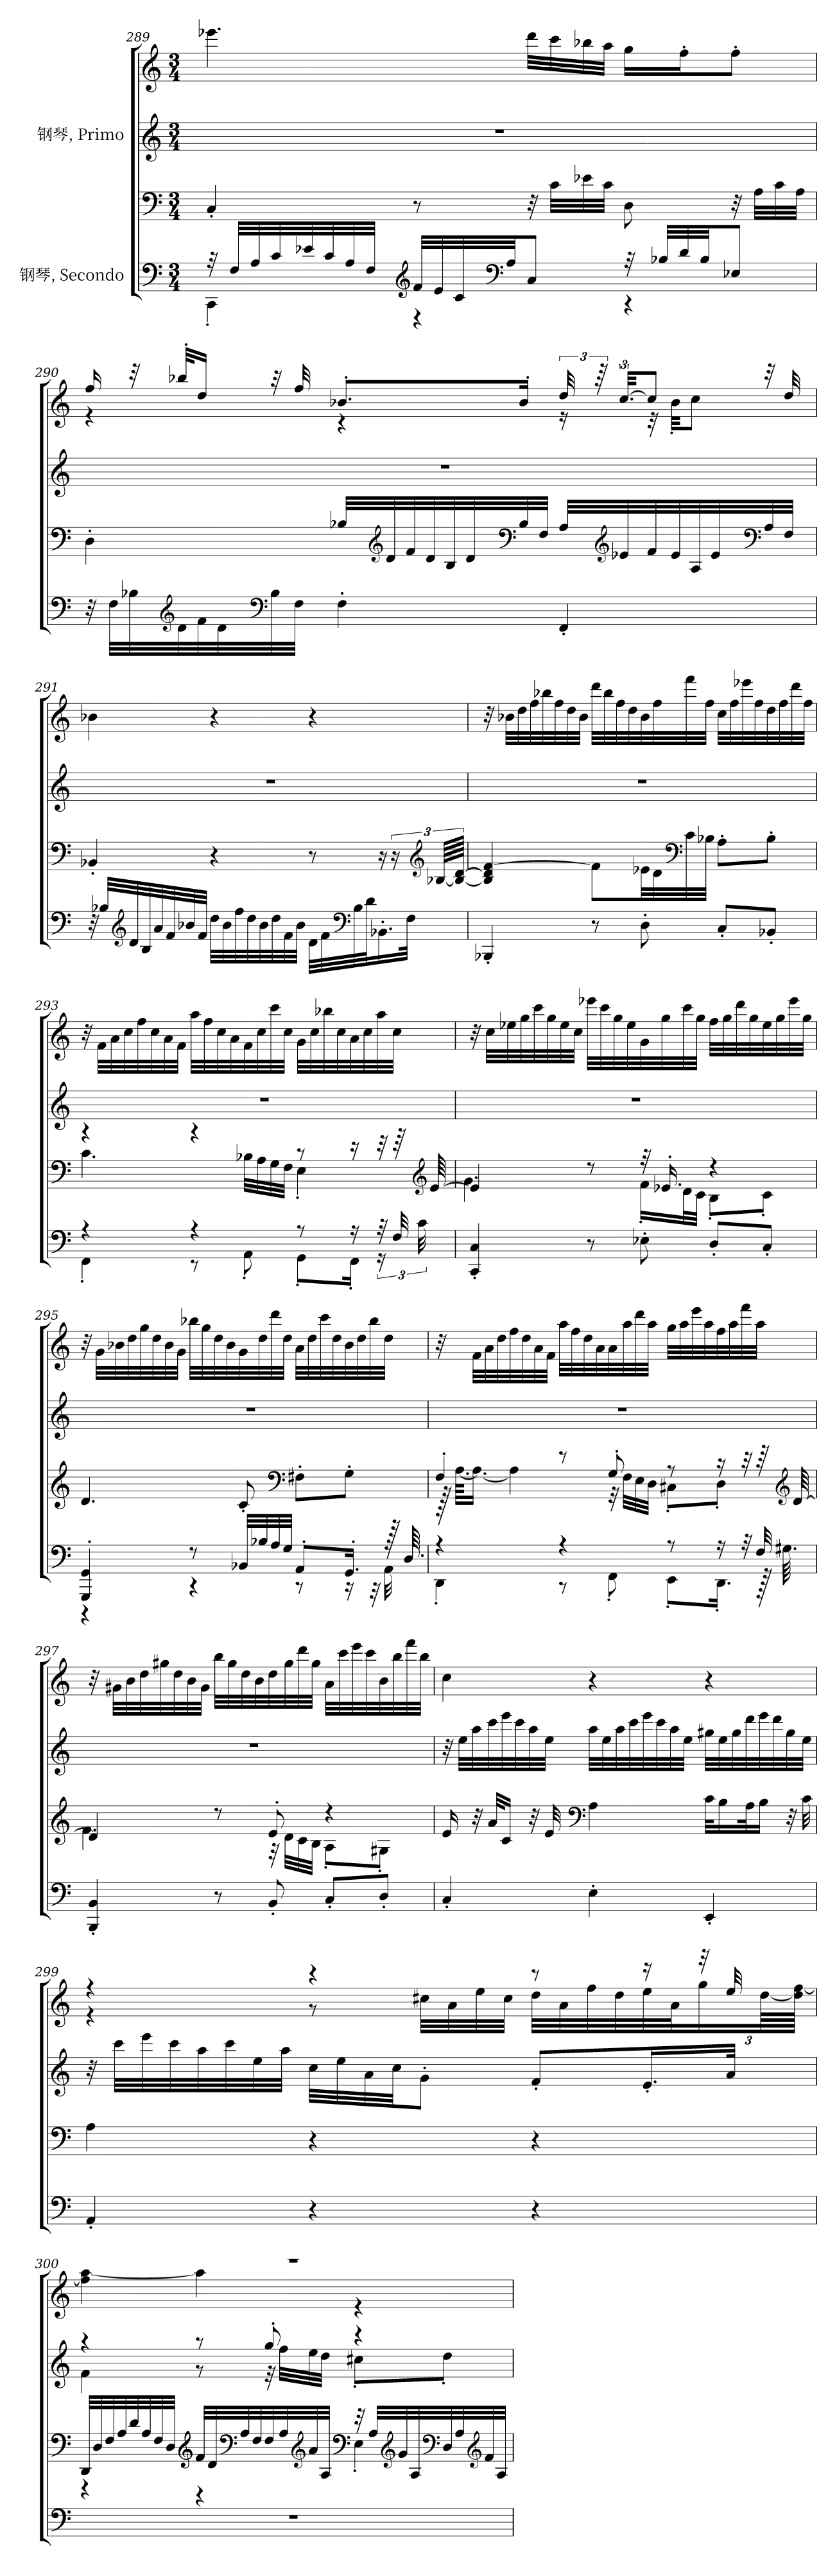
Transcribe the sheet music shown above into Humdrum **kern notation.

**kern	**kern	**kern	**kern
*part2	*part2	*part1	*part1
*staff4	*staff3	*staff2	*staff1
*I"钢琴, Secondo	*	*I"钢琴, Primo	*
!!LO:LB:g=z
*clefF4	*clefF4	*clefG2	*clefG2
*k[]	*k[]	*k[]	*k[]
*M3/4	*M3/4	*M3/4	*M3/4
=289	=289	=289	=289
*^	*	*	*
32r	4CC'\	4C'/	2.r	4.eee-X\
32F/LLL	.	.	.	.
32A/	.	.	.	.
32c/	.	.	.	.
32e-X/	.	.	.	.
32c/	.	.	.	.
32A/	.	.	.	.
32F/JJJ	.	.	.	.
*clefG2	*	*	*	*
32f/LLL	4r	8r	.	.
32e-/	.	.	.	.
32c/	.	.	.	.
*clefF4	*	*	*	*
32A/JJ	.	.	.	.
8C/J	.	32r	.	32ddd\LLL
.	.	32c\LLL	.	32ccc\
.	.	32e-X\	.	32bb-X\
.	.	32c\JJJ	.	32aa\JJJ
32r	4r	8D\	.	16gg\LL
32B-X/LLL	.	.	.	.
32d/	.	.	.	16ff'\J
32B-/JJ	.	.	.	.
8E-X/J	.	32r	.	8ff'\J
.	.	32A\LLL	.	.
.	.	32c\	.	.
.	.	32A\JJJ	.	.
*v	*v	*	*	*
!!LO:PB:g=z
=290	=290	=290	=290
*	*	*	*^
32r	4D'\	2.r	16ff/	4r
32F\LLL	.	.	.	.
32B-X\	.	.	32r	.
*clefG2	*	*	*	*
32d\	.	.	32bb-X'/KLL	.
32f\	.	.	16dd/JJ	.
32d\	.	.	.	.
*clefF4	*	*	*	*
32B-\	.	.	32r	.
32F\JJJ	.	.	32ff/	.
4F'\	32B-X/LLL	.	8.b-X'/L	4r
*	*clefG2	*	*	*
.	32d/	.	.	.
.	32f/	.	.	.
.	32d/	.	.	.
.	32B-/	.	.	.
.	32d/	.	.	.
*	*clefF4	*	*	*
.	32B-/	.	16b-'/Jk	.
.	32F/JJJ	.	.	.
4FF'/	32A/LLL	.	48dd/	16r
.	.	.	96r	.
*	*clefG2	*	*	*
.	32e-X/	.	[48.cc/KKL	.
.	32f/	.	8cc/J]	32r
.	32e-/	.	.	32b-'\KKL
.	32A/	.	.	8cc\J
.	32e-/	.	.	.
*	*clefF4	*	*	*
.	32A/	.	32r	.
.	32F/JJJ	.	32dd/	.
*	*	*	*v	*v
!!LO:LB:g=z
=291	=291	=291	=291
32r	4BB-X'/	2.r	4b-X\
32B-X/LLL	.	.	.
*clefG2	*	*	*
32d/	.	.	.
32B-/	.	.	.
32a/	.	.	.
32f/	.	.	.
32b-X/	.	.	.
32f/JJJ	.	.	.
32dd\LLL	4r	.	4r
32b-\	.	.	.
32ff\	.	.	.
32dd\	.	.	.
32b-\	.	.	.
32dd\	.	.	.
32f\	.	.	.
32b-\JJJ	.	.	.
32d\LLL	8r	.	4r
32f\	.	.	.
*clefF4	*	*	*
32B-\	.	.	.
32d\J	.	.	.
16.BB-X'\	16r	.	.
.	24r	.	.
32F\JJk	.	.	.
*	*clefG2	*	*
.	[96B-X/LLLL	.	.
.	96B-/_ [96d/JJJJ	.	.
!!LO:LB:g=z
=292	=292	=292	=292
4BBB-X'/	4B-/] 4d/] [4f/	2.r	32r
.	.	.	32b-X\LLL
.	.	.	32dd\
.	.	.	32ff\
.	.	.	32bb-X\
.	.	.	32ff\
.	.	.	32dd\
.	.	.	32b-\JJJ
8r	8f\L]	.	32ddd\LLL
.	.	.	32bb-\
.	.	.	32ff\
.	.	.	32dd\
8D'\	32e-X\LL	.	32b-\
.	32d\	.	32ff\
*	*clefF4	*	*
.	32c\	.	32fff\
.	32B-X\JJJ	.	32ff\JJJ
8C'/L	8A'\L	.	32cc\LLL
.	.	.	32ff\
.	.	.	32eee-X\
.	.	.	32ff\
8BB-X'/J	8B-'\J	.	32dd\
.	.	.	32ff\
.	.	.	32ddd\
.	.	.	32ff\JJJ
!!LO:PB:g=z
=293	=293	=293	=293
*^	*^	*	*
4r	4FF'\	4r	4.c\	2.r	32r
.	.	.	.	.	32f\LLL
.	.	.	.	.	32a\
.	.	.	.	.	32cc\
.	.	.	.	.	32ff\
.	.	.	.	.	32cc\
.	.	.	.	.	32a\
.	.	.	.	.	32f\JJJ
4r	8r	4r	.	.	32aa\LLL
.	.	.	.	.	32ff\
.	.	.	.	.	32cc\
.	.	.	.	.	32a\
.	8AA'\	.	32B-X\LLL	.	32f\
.	.	.	32A\	.	32cc\
.	.	.	32G\	.	32ccc\
.	.	.	32F\JJJ	.	32cc\JJJ
8r	8GG'\L	8r	4E'\	.	32g\LLL
.	.	.	.	.	32cc\
.	.	.	.	.	32bb-X\
.	.	.	.	.	32cc\
16r	16FF'\Jk	16r	.	.	32a\
.	.	.	.	.	32cc\
32r	24r	32r	.	.	32aa\
32F/	.	64r	.	.	32cc\JJJ
.	48c\	.	.	.	.
*	*	*clefG2	*	*	*
.	.	[64e/	.	.	.
*v	*v	*	*	*	*
!!LO:LB:g=z
=294	=294	=294	=294	=294
4CC/' 4C/'	4e/]	4.g\	2.r	32r
.	.	.	.	32cc\LLL
.	.	.	.	32ee-X\
.	.	.	.	32gg\
.	.	.	.	32ccc\
.	.	.	.	32gg\
.	.	.	.	32ee-\
.	.	.	.	32cc\JJJ
8r	8r	.	.	32eee-X\LLL
.	.	.	.	32ccc\
.	.	.	.	32gg\
.	.	.	.	32ee-\
8E-X'\	32r	16f'\LL	.	32g\
.	16.e-X'/	.	.	32gg\
.	.	32d\L	.	32ccc\
.	.	32c\JJJ	.	32gg\JJJ
8D'/L	4r	8B'\L	.	32ff\LLL
.	.	.	.	32gg\
.	.	.	.	32ddd\
.	.	.	.	32gg\
8C'/J	.	8c'\J	.	32ee-\
.	.	.	.	32gg\
.	.	.	.	32eee-\
.	.	.	.	32gg\JJJ
*	*v	*v	*	*
!!LO:LB:g=z
=295	=295	=295	=295
*^	*	*	*
4GGG/' 4GG/'	4r	4.d/	2.r	32r
.	.	.	.	32g\LLL
.	.	.	.	32b-X\
.	.	.	.	32dd\
.	.	.	.	32gg\
.	.	.	.	32dd\
.	.	.	.	32b-\
.	.	.	.	32g\JJJ
8r	4r	.	.	32bb-X\LLL
.	.	.	.	32gg\
.	.	.	.	32dd\
.	.	.	.	32b-\
32BB-X/LLL	.	8c'/	.	32g\
32B-X/	.	.	.	32dd\
32A/	.	.	.	32ddd\
32G/JJJ	.	.	.	32dd\JJJ
*	*	*clefF4	*	*
8AA'/L	8r	8F#X'\L	.	32a\LLL
.	.	.	.	32dd\
.	.	.	.	32ccc\
.	.	.	.	32dd\
16.GG'/Jk	16r	8G'\J	.	32b-\
.	.	.	.	32dd\
.	32r	.	.	32bb-\
128r	32AA\	.	.	32dd\JJJ
64.D/	.	.	.	.
!!LO:PB:g=z
=296	=296	=296	=296	=296
*	*	*^	*	*
4r	4DD'\	4F'/	128r	2.r	32r
.	.	.	[64.A\KKLL	.	.
.	.	.	16.A\JJ_	.	32f\LLL
.	.	.	.	.	32a\
.	.	.	.	.	32dd\
.	.	.	4A\]	.	32ff\
.	.	.	.	.	32dd\
.	.	.	.	.	32a\
.	.	.	.	.	32f\JJJ
4r	8r	8r	.	.	32aa\LLL
.	.	.	.	.	32ff\
.	.	.	.	.	32dd\
.	.	.	.	.	32a\
.	8FF'\	8G'/	32r	.	32a\
.	.	.	32F\LLL	.	32aa\
.	.	.	32E\	.	32ddd\
.	.	.	32D\JJJ	.	32aa\JJJ
8r	8EE'\L	8r	8C#X'\L	.	32gg\LLL
.	.	.	.	.	32aa\
.	.	.	.	.	32eee\
.	.	.	.	.	32aa\
16r	16.DD'\Jk	16r	8D'\J	.	32ff\
.	.	.	.	.	32aa\
32r	.	32r	.	.	32fff\
32F/	128r	64r	.	.	32aa\JJJ
.	64.G#X\	.	.	.	.
*	*	*clefG2	*	*	*
.	.	[64d/	.	.	.
*v	*v	*	*	*	*
!!LO:LB:g=z
=297	=297	=297	=297	=297
4BBB/' 4BB/'	4d/]	4.f\	2.r	32r
.	.	.	.	32g#X\LLL
.	.	.	.	32b\
.	.	.	.	32dd\
.	.	.	.	32gg#X\
.	.	.	.	32dd\
.	.	.	.	32b\
.	.	.	.	32g#\JJJ
8r	8r	.	.	32bb\LLL
.	.	.	.	32gg#\
.	.	.	.	32dd\
.	.	.	.	32b\
8BB'/	8e'/	32r	.	32dd\
.	.	32d\LLL	.	32gg#\
.	.	32c\	.	32ddd\
.	.	32B\JJJ	.	32gg#\JJJ
8C'/L	4r	8A'\L	.	32a\LLL
.	.	.	.	32ccc\
.	.	.	.	32eee\
.	.	.	.	32ccc\
8D'/J	.	8G#X'\J	.	32b\
.	.	.	.	32bb\
.	.	.	.	32fff\
.	.	.	.	32bb\JJJ
*	*v	*v	*	*
!!LO:LB:g=z
=298	=298	=298	=298
4C'/	16e/	32r	4cc\
.	.	32ee\LLL	.
.	32r	32aa\	.
.	32a/KLL	32ccc\	.
.	16c/JJ	32eee\	.
.	.	32ccc\	.
.	32r	32aa\	.
.	32e/	32ee\JJJ	.
*	*clefF4	*	*
4E'\	4A\	32aa\LLL	4r
.	.	32ee\	.
.	.	32aa\	.
.	.	32ccc\	.
.	.	32eee\	.
.	.	32ccc\	.
.	.	32aa\	.
.	.	32ee\JJJ	.
4EE'/	32c\KLL	32gg#X\LLL	4r
.	16B\	32ee\	.
.	.	32gg#\	.
.	32A\K	32ddd\	.
.	16B\JJ	32eee\	.
.	.	32ddd\	.
.	32r	32gg#\	.
.	32c\	32ee\JJJ	.
!!LO:PB:g=z
=299	=299	=299	=299
*	*	*	*^
4AA'/	4A\	32r	4r	4r
.	.	32ccc\LLL	.	.
.	.	32eee\	.	.
.	.	32ccc\	.	.
.	.	32aa\	.	.
.	.	32ccc\	.	.
.	.	32ee\	.	.
.	.	32aa\JJJ	.	.
4r	4r	32cc\LLL	4r	8r
.	.	32ee\	.	.
.	.	32a\	.	.
.	.	32cc\JJ	.	.
.	.	8g'\J	.	32cc#X\LLL
.	.	.	.	32a\
.	.	.	.	32ee\
.	.	.	.	32cc#\JJJ
4r	4r	8f'/L	8r	32dd\LLL
.	.	.	.	32a\
.	.	.	.	32ff\
.	.	.	.	32dd\
.	.	16.e'/L	16r	32ee\
.	.	.	.	32a\J
*	*	*	*	*Xbrackettup
.	.	.	32r	24gg\
.	.	32a/JJk	32ee/	.
.	.	.	.	[96dd\LL
.	.	.	.	96dd\] [96ff\JJJJ
!!LO:LB:g=z	!!
=300	=300	=300	=300	=300
*	*^	*^	*	*
2.r	32DD/LLL	4r	4r	4f\	2.r	4ff\] [4aa\
.	32D/	.	.	.	.	.
.	32F/	.	.	.	.	.
.	32A/	.	.	.	.	.
.	32d/	.	.	.	.	.
.	32A/	.	.	.	.	.
.	32F/	.	.	.	.	.
.	32D/JJJ	.	.	.	.	.
*	*clefG2	*	*	*	*	*
.	32f/LLL	4r	8r	8r	.	4aa\]
.	32d/	.	.	.	.	.
*	*clefF4	*	*	*	*	*
.	32A/	.	.	.	.	.
.	32F/	.	.	.	.	.
.	32F/	.	8gg'/	32r	.	.
.	32A/	.	.	32ff\LLL	.	.
*	*clefG2	*	*	*	*	*
.	32a/	.	.	32ee\	.	.
.	32A/JJJ	.	.	32dd\JJJ	.	.
*	*clefF4	*	*	*	*	*
.	32r	4E'\	4r	8cc#X'\L	.	4r
.	32A/LLL	.	.	.	.	.
*	*clefG2	*	*	*	*	*
.	32g/	.	.	.	.	.
.	32A/	.	.	.	.	.
*	*clefF4	*	*	*	*	*
.	32D/	.	.	8dd'\J	.	.
.	32A/	.	.	.	.	.
*	*clefG2	*	*	*	*	*
.	32f/	.	.	.	.	.
.	32A/JJJ	.	.	.	.	.
*	*v	*v	*	*	*	*
*	*	*v	*v	*	*
*	*	*	*v	*v
=	=	=	=
*-	*-	*-	*-
